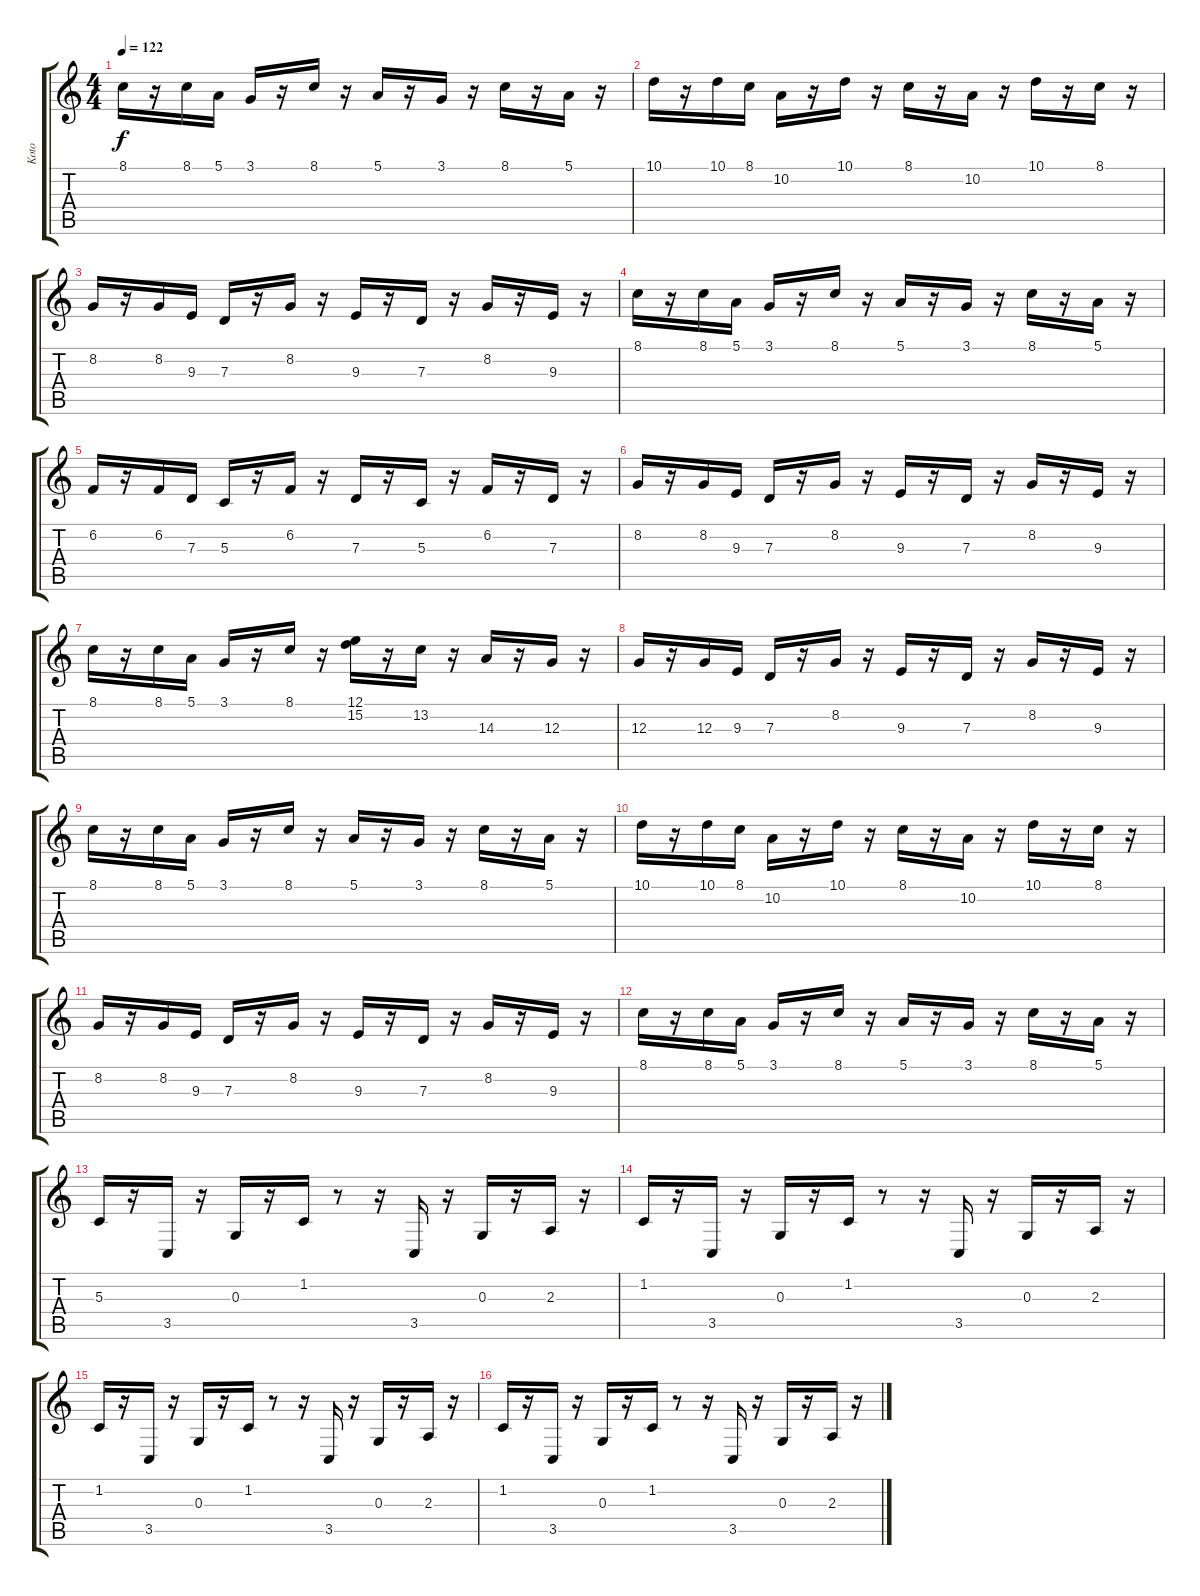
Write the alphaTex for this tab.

\track ("Koto" "Koto") {instrument koto}
\staff {score tabs}
\tuning (E4 B3 G3 D3 A2 E2) {hide}
\ts (4 4)
\tempo 122
\clef g2
\ks c
8.1.16{dy f} r.16 8.1.16 5.1.16 3.1.16 r.16 8.1.16 r.16 5.1.16 r.16 3.1.16 r.16 8.1.16 r.16 5.1.16 r.16 |
10.1.16 r.16 10.1.16 8.1.16 10.2.16 r.16 10.1.16 r.16 8.1.16 r.16 10.2.16 r.16 10.1.16 r.16 8.1.16 r.16 |
8.2.16 r.16 8.2.16 9.3.16 7.3.16 r.16 8.2.16 r.16 9.3.16 r.16 7.3.16 r.16 8.2.16 r.16 9.3.16 r.16 |
8.1.16 r.16 8.1.16 5.1.16 3.1.16 r.16 8.1.16 r.16 5.1.16 r.16 3.1.16 r.16 8.1.16 r.16 5.1.16 r.16 |
6.2.16 r.16 6.2.16 7.3.16 5.3.16 r.16 6.2.16 r.16 7.3.16 r.16 5.3.16 r.16 6.2.16 r.16 7.3.16 r.16 |
8.2.16 r.16 8.2.16 9.3.16 7.3.16 r.16 8.2.16 r.16 9.3.16 r.16 7.3.16 r.16 8.2.16 r.16 9.3.16 r.16 |
8.1.16 r.16 8.1.16 5.1.16 3.1.16 r.16 8.1.16 r.16 (12.1 15.2).16 r.16 13.2.16 r.16 14.3.16 r.16 12.3.16 r.16 |
12.3.16 r.16 12.3.16 9.3.16 7.3.16 r.16 8.2.16 r.16 9.3.16 r.16 7.3.16 r.16 8.2.16 r.16 9.3.16 r.16 |
8.1.16 r.16 8.1.16 5.1.16 3.1.16 r.16 8.1.16 r.16 5.1.16 r.16 3.1.16 r.16 8.1.16 r.16 5.1.16 r.16 |
10.1.16 r.16 10.1.16 8.1.16 10.2.16 r.16 10.1.16 r.16 8.1.16 r.16 10.2.16 r.16 10.1.16 r.16 8.1.16 r.16 |
8.2.16 r.16 8.2.16 9.3.16 7.3.16 r.16 8.2.16 r.16 9.3.16 r.16 7.3.16 r.16 8.2.16 r.16 9.3.16 r.16 |
8.1.16 r.16 8.1.16 5.1.16 3.1.16 r.16 8.1.16 r.16 5.1.16 r.16 3.1.16 r.16 8.1.16 r.16 5.1.16 r.16 |
5.3.16 r.16 3.5.16 r.16 0.3.16 r.16 1.2.16 r.8 r.16 3.5.16 r.16 0.3.16 r.16 2.3.16 r.16 |
1.2.16 r.16 3.5.16 r.16 0.3.16 r.16 1.2.16 r.8 r.16 3.5.16 r.16 0.3.16 r.16 2.3.16 r.16 |
1.2.16 r.16 3.5.16 r.16 0.3.16 r.16 1.2.16 r.8 r.16 3.5.16 r.16 0.3.16 r.16 2.3.16 r.16 |
1.2.16 r.16 3.5.16 r.16 0.3.16 r.16 1.2.16 r.8 r.16 3.5.16 r.16 0.3.16 r.16 2.3.16 r.16
